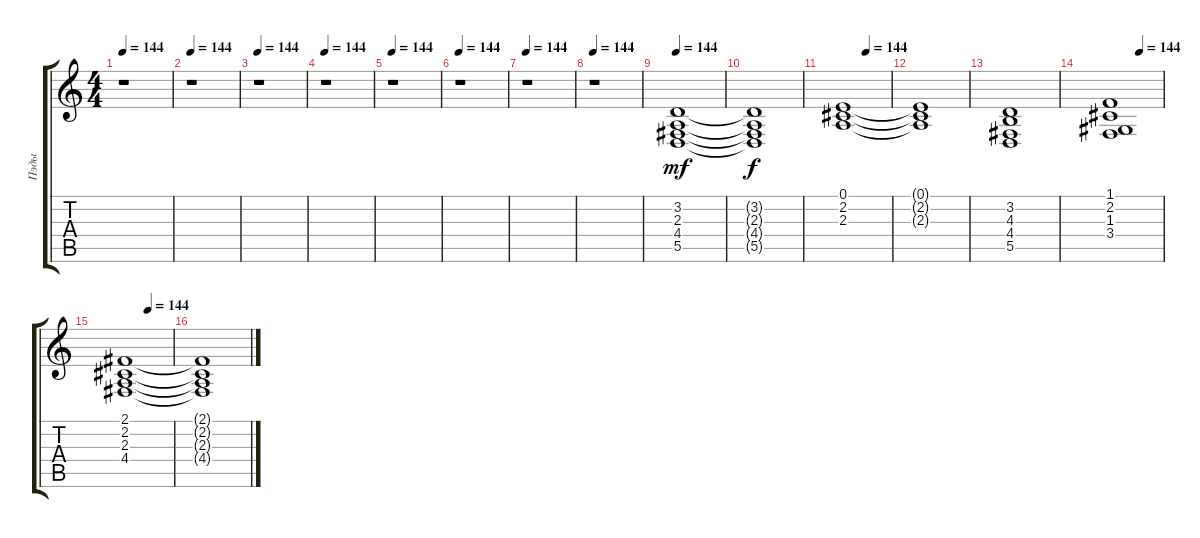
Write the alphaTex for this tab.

\track ("Пэды" "Пэды") {instrument pad1newage}
\staff {score tabs}
\tuning (E4 B3 G3 D3 A2 E2) {hide}
\ts (4 4)
\tempo 144
\clef g2
\ks c
r.1{dy f} |
\tempo 144
r.1 |
\tempo 144
r.1 |
\tempo 144
r.1 |
\tempo 144
r.1 |
\tempo 144
r.1 |
\tempo 144
r.1 |
\tempo 144
r.1 |
\tempo 144
(3.2 2.3 4.4 5.5).1{dy mf} |
(3.2{t} 2.3{t} 4.4{t} 5.5{t}).1{dy f} |
\tempo (144 0.5)
(0.1 2.2 2.3).1 |
(0.1{t} 2.2{t} 2.3{t}).1 |
(3.2 4.3 4.4 5.5).1 |
\tempo (144 0.5)
(1.1 2.2 1.3 3.4).1 |
\tempo (144 0.5)
(2.1 2.2 2.3 4.4).1 |
(2.1{t} 2.2{t} 2.3{t} 4.4{t}).1
